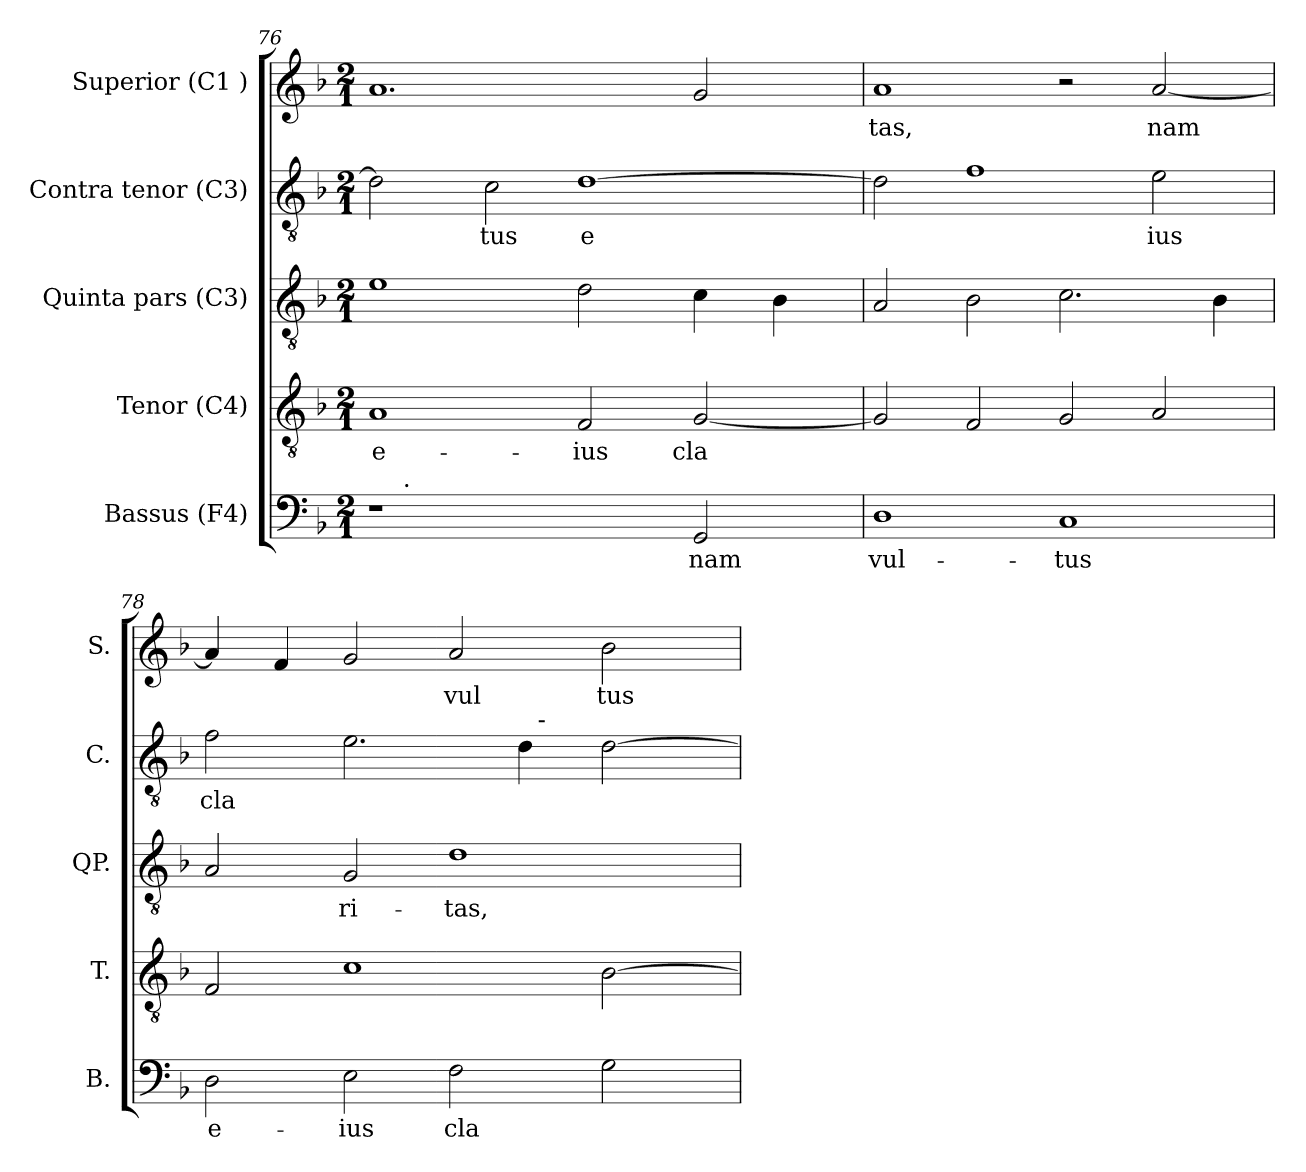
**kern	**text	**kern	**text	**kern	**text	**kern	**text	**kern	**text
*part5	*part5	*part4	*part4	*part3	*part3	*part2	*part2	*part1	*part1
*staff5	*staff5	*staff4	*staff4	*staff3	*staff3	*staff2	*staff2	*staff1	*staff1
*I"Bassus (F4)	*	*I"Tenor (C4)	*	*I"Quinta pars (C3)	*	*I"Contra tenor (C3)	*	*I"Superior (C1 )	*
*I'B.	*	*I'T.	*	*I'QP.	*	*I'C.	*	*I'S.	*
!!LO:PB:g=z
*clefF4	*	*clefGv2	*	*clefGv2	*	*clefGv2	*	*clefG2	*
*k[b-]	*	*k[b-]	*	*k[b-]	*	*k[b-]	*	*k[b-]	*
*F:	*	*F:	*	*F:	*	*F:	*	*F:	*
*M2/1	*	*M2/1	*	*M2/1	*	*M2/1	*	*M2/1	*
=76	=76	=76	=76	=76	=76	=76	=76	=76	=76
!	!	!	!LO:LY:b:rj	!	!LO:LY:b:cj	!	!LO:LY:b:rj	!	!LO:LY:b:rj
*^	*	*	*	*	*	*	*	*	*
1r	16.ryy	.	1A	e-	1e	--	2d\]	--	1.a	--
!	!LO:TX:a:t=.	!	!	!	!	!	!	!	!	!
.	1ryy	.	.	.	.	.	.	.	.	.
!	!	!	!	!	!	!	!	!LO:LY:b:rj	!	!
.	.	.	.	.	.	.	2c\	-tus	.	.
!	!	!	!	!LO:LY:b:rj	!	!LO:LY:b:cj	!	!LO:LY:b:rj	!	!
2ryy	.	.	2F/	-ius	2d\	--	[>1d	e-	.	.
.	2ryy	.	.	.	.	.	.	.	.	.
!	!	!LO:LY:b:cj	!	!LO:LY:b:rj	!	!LO:LY:b:cj	!	!	!	!LO:LY:b:rj
2GG/	.	nam	[<2G/	cla-	4c\	--	.	.	2g/	--
.	4ryy	.	.	.	.	.	.	.	.	.
!	!	!	!	!	!	!LO:LY:b:cj	!	!	!	!
.	.	.	.	.	4B-\	--	.	.	.	.
.	8ryy	.	.	.	.	.	.	.	.	.
.	32ryy	.	.	.	.	.	.	.	.	.
=77	=77	=77	=77	=77	=77	=77	=77	=77	=77	=77
!	!	!LO:LY:b:cj	!	!LO:LY:b:rj	!	!LO:LY:b:cj	!	!LO:LY:b:rj	!	!LO:LY:b:rj
*v	*v	*	*	*	*	*	*	*	*	*
1D	vul-	2G/]	--	2A/	--	2d\]	--	1a	-tas,
!	!	!	!LO:LY:b:rj	!	!LO:LY:b:cj	!	!LO:LY:b:rj	!	!
.	.	2F/	--	2B-\	--	1f	--	.	.
!	!LO:LY:b:cj	!	!LO:LY:b:rj	!	!LO:LY:b:cj	!	!	!	!
1C	-tus	2G/	--	2.c\	--	.	.	2r	.
!	!	!	!LO:LY:b:rj	!	!	!	!LO:LY:b:rj	!	!LO:LY:b:rj
.	.	2A/	--	.	.	2e\	-ius	[<2a/	nam
!	!	!	!	!	!LO:LY:b:cj	!	!	!	!
.	.	.	.	4B-\	--	.	.	.	.
=78	=78	=78	=78	=78	=78	=78	=78	=78	=78
!	!LO:LY:b:cj	!	!LO:LY:b:rj	!	!LO:LY:b:cj	!	!LO:LY:b:rj	!	!LO:LY:b:rj
*	*	*	*	*	*	*^	*	*	*
2D\	e-	2F/	--	2A/	--	2f\	1ryy	cla-	4a/]	.
!	!	!	!	!	!	!	!	!	!	!LO:LY:b:rj
.	.	.	.	.	.	.	.	.	4f/	.
!	!LO:LY:b:cj	!	!LO:LY:b:rj	!	!LO:LY:b:cj	!	!	!LO:LY:b:rj	!	!LO:LY:b:rj
2E\	-ius	1c	--	2G/	-ri-	2.e\	.	--	2g/	.
!	!LO:LY:b:cj	!	!	!	!LO:LY:b:cj	!	!	!	!	!LO:LY:b:rj
2F\	cla-	.	.	1d	-tas,	.	4ryy	.	2a/	vul
!	!	!	!	!	!	!	!	!LO:LY:b:rj	!	!
.	.	.	.	.	.	4d\	32ryy	--	.	.
!	!	!	!	!	!	!	!LO:TX:a:t=-	!	!	!
.	.	.	.	.	.	.	2ryy	.	.	.
!	!LO:LY:b:cj	!	!LO:LY:b:rj	!	!	!	!	!LO:LY:b:rj	!	!LO:LY:b:rj
2G\	--	[>2B-\	--	.	.	[>2d\	.	--	2b-\	tus
.	.	.	.	.	.	.	8..ryy	.	.	.
*	*	*	*	*	*	*v	*v	*	*	*
=	=	=	=	=	=	=	=	=	=
*-	*-	*-	*-	*-	*-	*-	*-	*-	*-
